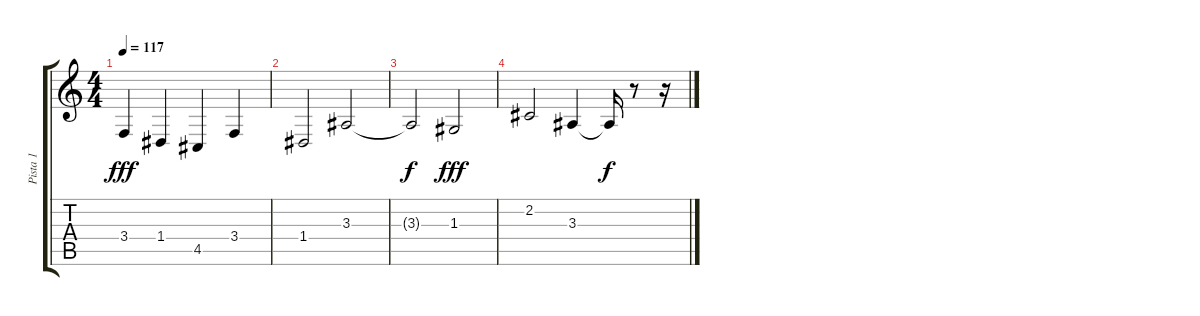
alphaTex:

\track ("Pista 1" "Pista 1") {instrument marimba}
\staff {score tabs}
\tuning (E4 B3 G3 D3 A2 E2) {hide}
\ts (4 4)
\tempo 117
\clef g2
\ks c
3.4.4{dy fff} 1.4.4 4.5.4 3.4.4 |
1.4.2 3.3.2 |
3.3{t}.2{dy f} 1.3.2{dy fff} |
2.2.2 3.3.4 3.3{t}.16{dy f} r.8 r.16
